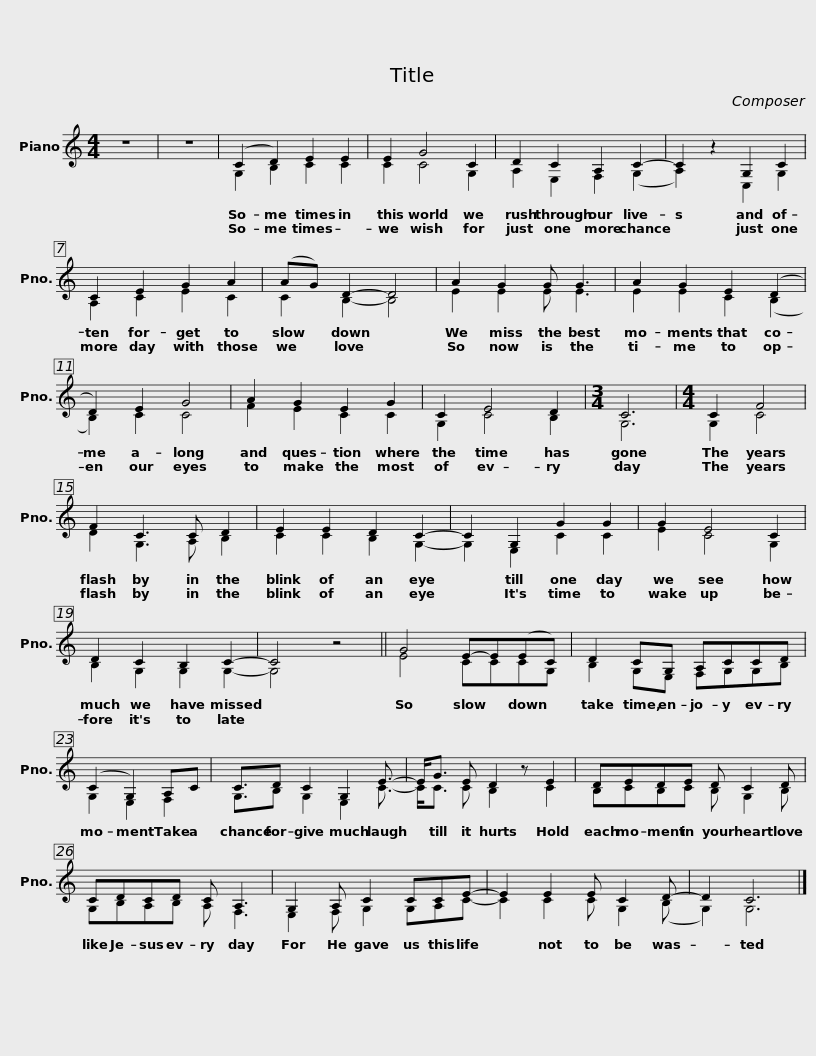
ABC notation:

X:1
%%score ( 1 2 )
L:1/8
M:4/4
I:linebreak $
K:C
V:1 treble
V:2 treble
V:1
 z8 | z8 | (C2 D2) E2 E2 | E2 G4 C2 |$ D2 C2 A,2 C2- | %5
 C2 z2 G,2 C2 | C2 E2 G2 A2 | (AG) D2- D4 |$ A2 G2 G G3 | A2 G2 E2 (D2 | %10
 D2) E2 G4 | A2 G2 E2 G2 |$ C2 E4 D2 |[M:3/4] C6 |[M:4/4] C2 F4 | %15
 F2 C3 C D2 | E2 E2 D2 C2- | C2 G,2 G2 G2 | G2 E4 C2 |$ D2 C2 B,2 C2- | %20
 C4 z4 || G4 E-E(EC) | D2 CG, A,CCD | (C2 G,2) A,C |$ C3/2D C2 G,2 E3/2- | %25
 E<G E D2 z E2 | DEDE D C2 D | CDCD C A,3 |$ G,2 A, C2 CCE- | E2 E2 E C2 D- | %30
 D2 C6 |] %31
V:2
 x8 | x8 | G,2 B,2 C2 C2 | C2 C4 G,2 |$ A,2 E,2 F,2 (G,2 | %5
 A,2) z2 C,2 G,2 | A,2 C2 E2 C2 | C2 B,2- B,4 |$ E2 E2 E E3 | E2 E2 C2 (B,2 | %10
 B,2) C2 C4 | F2 E2 C2 C2 |$ G,2 C4 B,2 |[M:3/4] G,6 |[M:4/4] G,2 C4 | %15
 D2 G,3 A, B,2 | C2 C2 B,2 G,2- | G,2 E,2 C2 C2 | E2 C4 G,2 |$ B,2 G,2 G,2 G,2- | %20
 G,4 z4 || E4 CCCG, | B,2 G,E, F,G,G,B, | G,2 E,2 F,2 |$ G,3/2B, G,2 E,2 C3/2- | %25
 C<C C B,2 z C2 | B,CB,C B, G,2 B, | G,B,A,B, A, F,3 |$ E,2 F, G,2 G,A,C- | C2 C2 C G,2 (B, | %30
 G,2) G,6 |] %31
